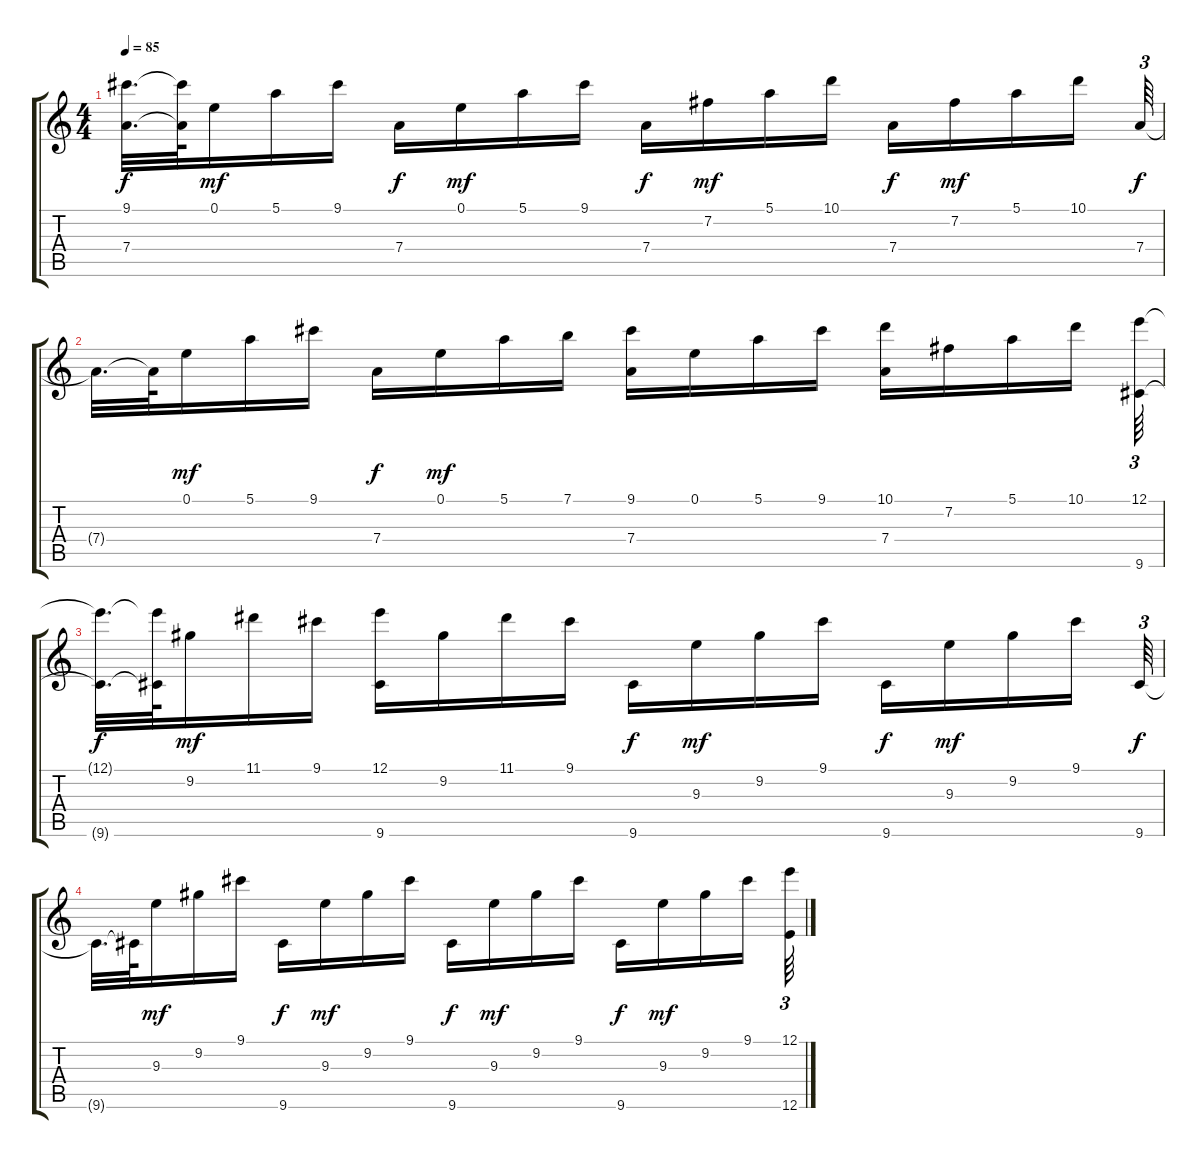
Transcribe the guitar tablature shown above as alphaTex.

\track "" {instrument acousticguitarnylon}
\staff {score tabs}
\tuning (E4 B3 G3 D3 A2 E2) {hide}
\ts (4 4)
\tempo 85
\clef g2
\ks c
(9.1{t} 7.4{t}).32{d dy f} (9.1{t} 7.4{t}).64 0.1.16{dy mf} 5.1.16 9.1.16 7.4.16{dy f} 0.1.16{dy mf} 5.1.16 9.1.16 7.4.16{dy f} 7.2.16{dy mf} 5.1.16 10.1.16 7.4.16{dy f} 7.2.16{dy mf} 5.1.16 10.1.16 7.4.64{tu (3 2) dy f} |
7.4{t}.32{d} 7.4{t}.64 0.1.16{dy mf} 5.1.16 9.1.16 7.4.16{dy f} 0.1.16{dy mf} 5.1.16 7.1.16 (9.1 7.4).16 0.1.16 5.1.16 9.1.16 (10.1 7.4).16 7.2.16 5.1.16 10.1.16 (12.1 9.6).64{tu (3 2)} |
(12.1{t} 9.6{t}).32{d dy f} (12.1{t} 9.6{t}).64 9.2.16{dy mf} 11.1.16 9.1.16 (12.1 9.6).16 9.2.16 11.1.16 9.1.16 9.6.16{dy f} 9.3.16{dy mf} 9.2.16 9.1.16 9.6.16{dy f} 9.3.16{dy mf} 9.2.16 9.1.16 9.6.64{tu (3 2) dy f} |
9.6{t}.32{d} 9.6{t}.64 9.3.16{dy mf} 9.2.16 9.1.16 9.6.16{dy f} 9.3.16{dy mf} 9.2.16 9.1.16 9.6.16{dy f} 9.3.16{dy mf} 9.2.16 9.1.16 9.6.16{dy f} 9.3.16{dy mf} 9.2.16 9.1.16 (12.1 12.6).64{tu (3 2)}
